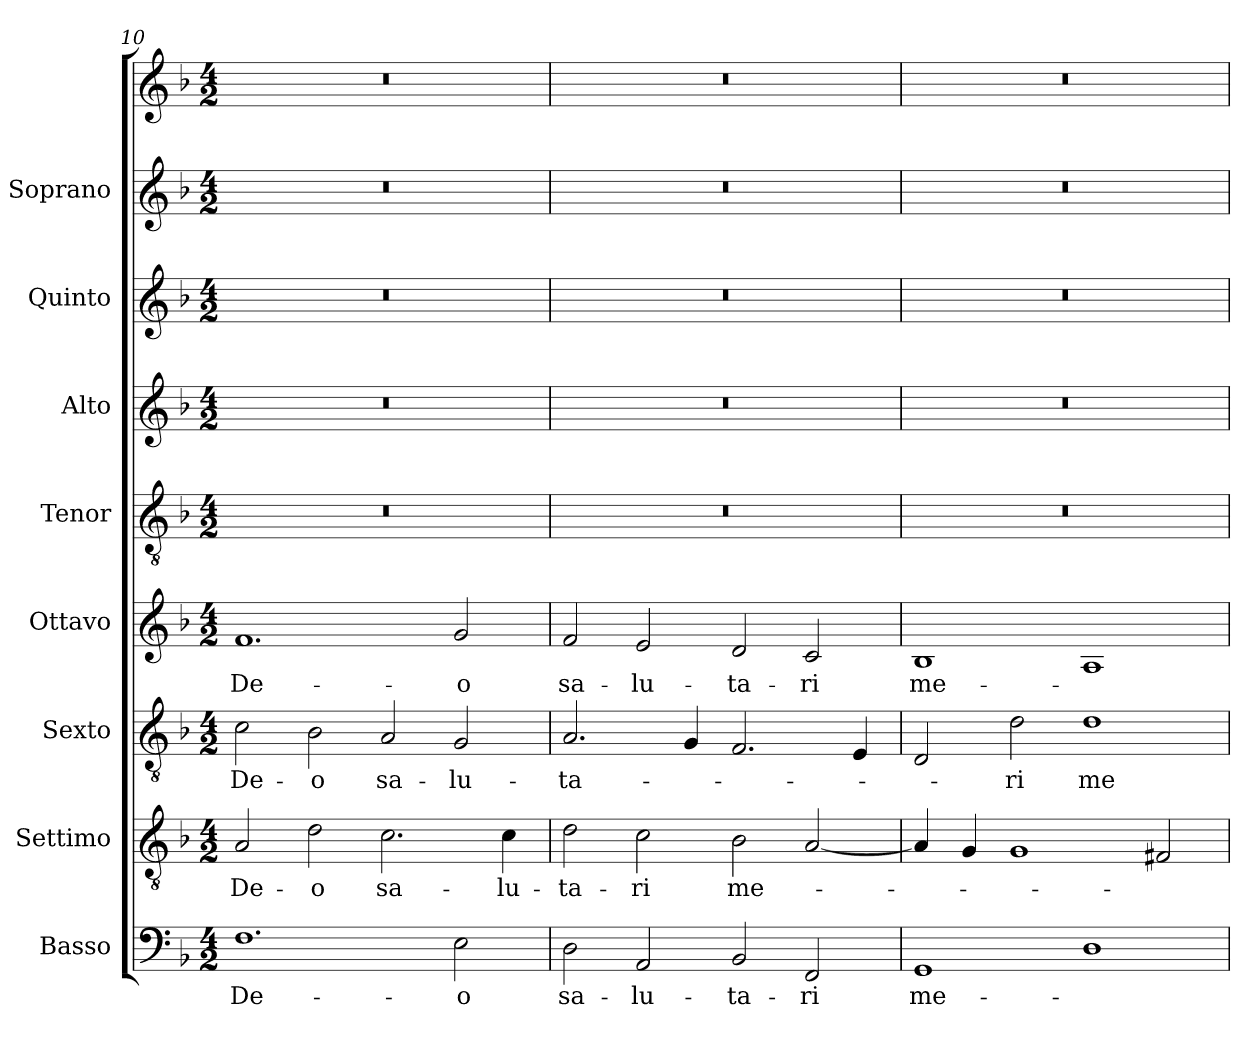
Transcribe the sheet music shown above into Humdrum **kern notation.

**kern	**text	**kern	**text	**kern	**text	**kern	**text	**kern	**kern	**kern	**kern	**kern
*part9	*part9	*part8	*part8	*part7	*part7	*part6	*part6	*part5	*part4	*part3	*part2	*part1
*staff9	*staff9	*staff8	*staff8	*staff7	*staff7	*staff6	*staff6	*staff5	*staff4	*staff3	*staff2	*staff1
*I"Basso	*	*I"Settimo	*	*I"Sexto	*	*I"Ottavo	*	*I"Tenor	*I"Alto	*I"Quinto	*I"Soprano	*
*I'B.	*	*I'St.	*	*	*	*I'Ot.	*	*I'T.	*I'A.	*I'Q.	*I'S.	*
*clefF4	*	*clefGv2	*	*clefGv2	*	*clefG2	*	*clefGv2	*clefG2	*clefG2	*clefG2	*clefG2
*	*	*ITrd7c12	*	*ITrd7c12	*	*	*	*ITrd7c12	*	*	*	*
*k[b-]	*	*k[b-]	*	*k[b-]	*	*k[b-]	*	*k[b-]	*k[b-]	*k[b-]	*k[b-]	*k[b-]
*F:	*	*F:	*	*F:	*	*F:	*	*F:	*F:	*F:	*F:	*F:
*M4/2	*	*M4/2	*	*M4/2	*	*M4/2	*	*M4/2	*M4/2	*M4/2	*M4/2	*M4/2
=10	=10	=10	=10	=10	=10	=10	=10	=10	=10	=10	=10	=10
!	!LO:LY:b:color=#000000	!	!	!	!	!	!	!	!	!	!	!
!	!	!	!LO:LY:b:color=#000000	!	!	!	!	!	!	!	!	!
!	!	!	!	!	!LO:LY:b:color=#000000	!	!	!	!	!	!	!
!	!	!	!	!	!	!	!LO:LY:b:color=#000000	!LO:N:vis=1	!LO:N:vis=1	!LO:N:vis=1	!LO:N:vis=1	!LO:N:vis=1
1.Fi	De-	2AAi/	De-	2Ci\	De-	1.fi	De-	0r	0r	0r	0r	0r
!	!	!	!LO:LY:b:color=#000000	!	!	!	!	!	!	!	!	!
!	!	!	!	!	!LO:LY:b:color=#000000	!	!	!	!	!	!	!
.	.	2Di\	-o	2BB-i\	-o	.	.	.	.	.	.	.
!	!	!	!LO:LY:b:color=#000000	!	!	!	!	!	!	!	!	!
!	!	!	!	!	!LO:LY:b:color=#000000	!	!	!	!	!	!	!
.	.	2.Ci\	sa-	2AAi/	sa-	.	.	.	.	.	.	.
!	!LO:LY:b:color=#000000	!	!	!	!	!	!	!	!	!	!	!
!	!	!	!	!	!LO:LY:b:color=#000000	!	!	!	!	!	!	!
!	!	!	!	!	!	!	!LO:LY:b:color=#000000	!	!	!	!	!
2Ei\	-o	.	.	2GGi/	-lu-	2gi/	-o	.	.	.	.	.
!	!	!	!LO:LY:b:color=#000000	!	!	!	!	!	!	!	!	!
.	.	4Ci\	-lu-	.	.	.	.	.	.	.	.	.
=11	=11	=11	=11	=11	=11	=11	=11	=11	=11	=11	=11	=11
!	!LO:LY:b:color=#000000	!	!	!	!	!	!	!	!	!	!	!
!	!	!	!LO:LY:b:color=#000000	!	!	!	!	!	!	!	!	!
!	!	!	!	!	!LO:LY:b:color=#000000	!	!	!	!	!	!	!
!	!	!	!	!	!	!	!LO:LY:b:color=#000000	!LO:N:vis=1	!LO:N:vis=1	!LO:N:vis=1	!LO:N:vis=1	!LO:N:vis=1
2Di\	sa-	2Di\	-ta-	2.AAi/	-ta-	2fi/	sa-	0r	0r	0r	0r	0r
!	!LO:LY:b:color=#000000	!	!	!	!	!	!	!	!	!	!	!
!	!	!	!LO:LY:b:color=#000000	!	!	!	!	!	!	!	!	!
!	!	!	!	!	!	!	!LO:LY:b:color=#000000	!	!	!	!	!
2AAi/	-lu-	2Ci\	-ri	.	.	2ei/	-lu-	.	.	.	.	.
.	.	.	.	4GGi/	.	.	.	.	.	.	.	.
!	!LO:LY:b:color=#000000	!	!	!	!	!	!	!	!	!	!	!
!	!	!	!LO:LY:b:color=#000000	!	!	!	!	!	!	!	!	!
!	!	!	!	!	!	!	!LO:LY:b:color=#000000	!	!	!	!	!
2BB-i/	-ta-	2BB-i\	me-	2.FFi/	.	2di/	-ta-	.	.	.	.	.
!	!LO:LY:b:color=#000000	!	!	!	!	!	!	!	!	!	!	!
!	!	!	!	!	!	!	!LO:LY:b:color=#000000	!	!	!	!	!
2FFi/	-ri	[2AAi/	.	.	.	2ci/	-ri	.	.	.	.	.
.	.	.	.	4EEi/	.	.	.	.	.	.	.	.
=12	=12	=12	=12	=12	=12	=12	=12	=12	=12	=12	=12	=12
!	!LO:LY:b:color=#000000	!	!	!	!	!	!	!	!	!	!	!
!	!	!	!	!	!	!	!LO:LY:b:color=#000000	!LO:N:vis=1	!LO:N:vis=1	!LO:N:vis=1	!LO:N:vis=1	!LO:N:vis=1
1GGi	me-	4AAi/]	.	2DDi/	.	1B-i	me-	0r	0r	0r	0r	0r
.	.	4GGi/	.	.	.	.	.	.	.	.	.	.
!	!	!	!	!	!LO:LY:b:color=#000000	!	!	!	!	!	!	!
.	.	1GGi	.	2Di\	-ri	.	.	.	.	.	.	.
!	!	!	!	!	!LO:LY:b:color=#000000	!	!	!	!	!	!	!
1Di	.	.	.	1Di	me-	1Ai	.	.	.	.	.	.
.	.	2FF#Xi/	.	.	.	.	.	.	.	.	.	.
=	=	=	=	=	=	=	=	=	=	=	=	=
*-	*-	*-	*-	*-	*-	*-	*-	*-	*-	*-	*-	*-
